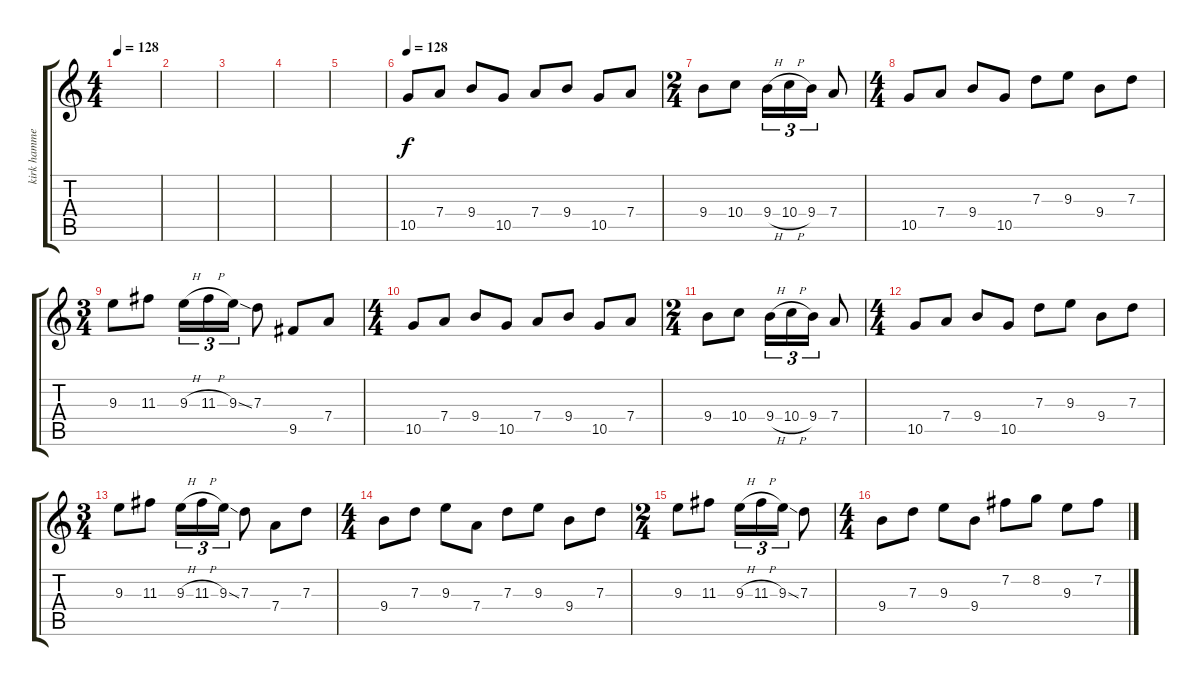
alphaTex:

\track ("kirk hammett complement" "kirk hamme") {instrument distortionguitar}
\staff {score tabs}
\tuning (E4 B3 G3 D3 A2 E2) {hide}
\ts (4 4)
\tempo 128
\clef g2
\ks c
|
|
|
|
|
\tempo 128
10.5.8 7.4.8 9.4.8 10.5.8 7.4.8 9.4.8 10.5.8 7.4.8 |
\ts (2 4)
9.4.8 10.4.8 9.4{h}.16{tu (3 2)} 10.4{h}.16{tu (3 2)} 9.4.16{tu (3 2)} 7.4.8 |
\ts (4 4)
10.5.8 7.4.8 9.4.8 10.5.8 7.3.8 9.3.8 9.4.8 7.3.8 |
\ts (3 4)
9.3.8 11.3.8 9.3{h}.16{tu (3 2)} 11.3{h}.16{tu (3 2)} 9.3{ss}.16{tu (3 2)} 7.3.8 9.5.8 7.4.8 |
\ts (4 4)
10.5.8 7.4.8 9.4.8 10.5.8 7.4.8 9.4.8 10.5.8 7.4.8 |
\ts (2 4)
9.4.8 10.4.8 9.4{h}.16{tu (3 2)} 10.4{h}.16{tu (3 2)} 9.4.16{tu (3 2)} 7.4.8 |
\ts (4 4)
10.5.8 7.4.8 9.4.8 10.5.8 7.3.8 9.3.8 9.4.8 7.3.8 |
\ts (3 4)
9.3.8 11.3.8 9.3{h}.16{tu (3 2)} 11.3{h}.16{tu (3 2)} 9.3{ss}.16{tu (3 2)} 7.3.8 7.4.8 7.3.8 |
\ts (4 4)
9.4.8 7.3.8 9.3.8 7.4.8 7.3.8 9.3.8 9.4.8 7.3.8 |
\ts (2 4)
9.3.8 11.3.8 9.3{h}.16{tu (3 2)} 11.3{h}.16{tu (3 2)} 9.3{ss}.16{tu (3 2)} 7.3.8 |
\ts (4 4)
9.4.8 7.3.8 9.3.8 9.4.8 7.2.8 8.2.8 9.3.8 7.2.8
